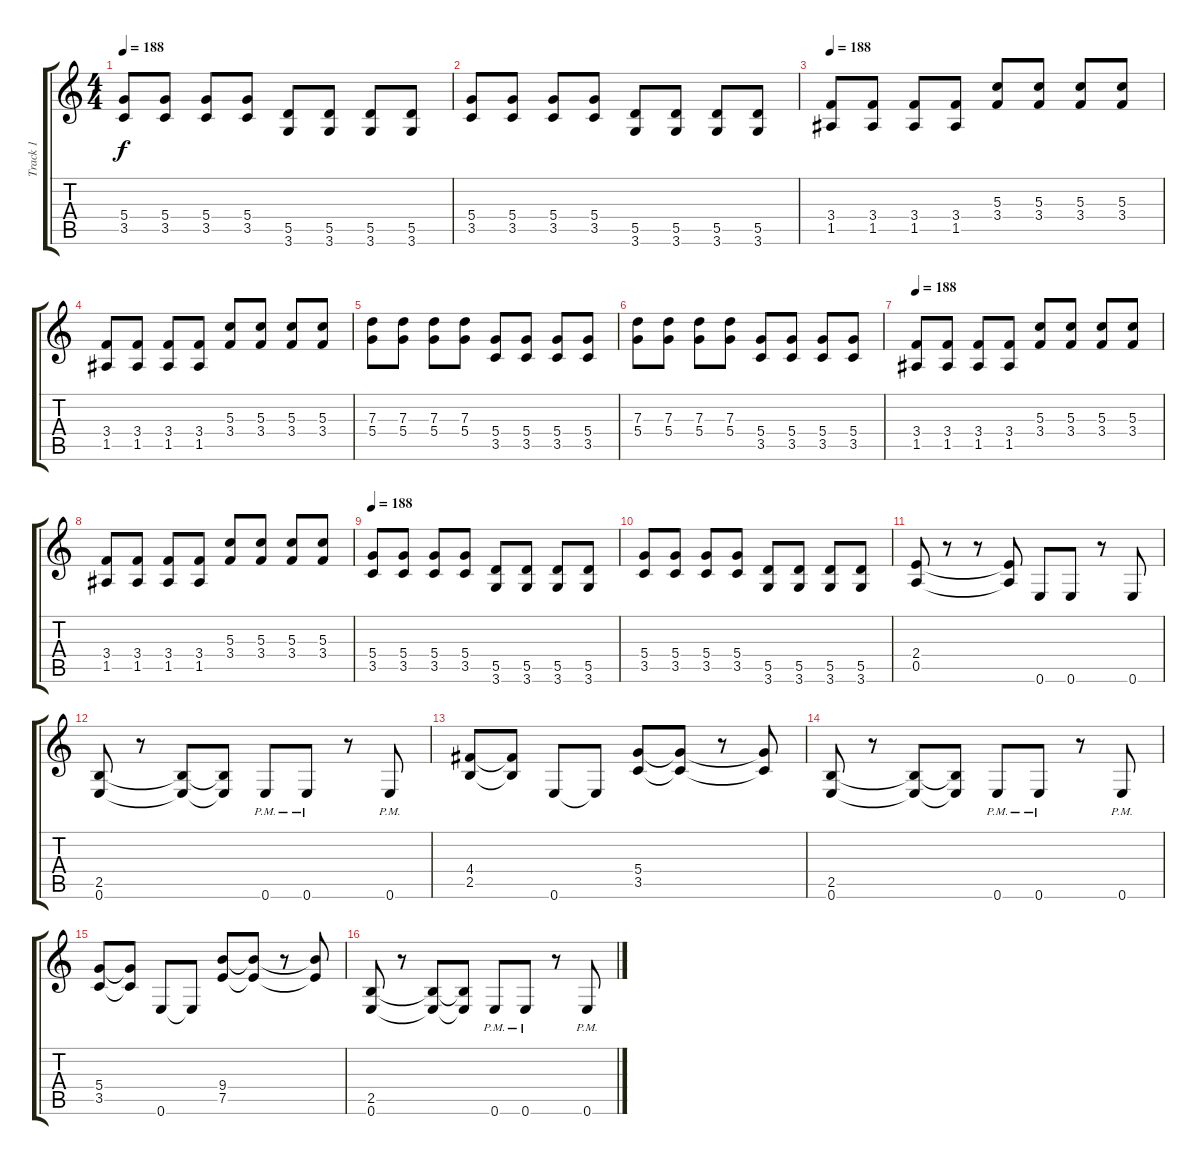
\track ("Track 1" "Track 1") {instrument distortionguitar}
\staff {score tabs}
\tuning (E4 B3 G3 D3 A2 E2) {hide}
\ts (4 4)
\tempo 188
\clef g2
\ks c
(5.4 3.5).8{dy f} (5.4 3.5).8 (5.4 3.5).8 (5.4 3.5).8 (5.5 3.6).8 (5.5 3.6).8 (5.5 3.6).8 (5.5 3.6).8 |
(5.4 3.5).8 (5.4 3.5).8 (5.4 3.5).8 (5.4 3.5).8 (5.5 3.6).8 (5.5 3.6).8 (5.5 3.6).8 (5.5 3.6).8 |
\tempo 188
(3.4 1.5).8 (3.4 1.5).8 (3.4 1.5).8 (3.4 1.5).8 (5.3 3.4).8 (5.3 3.4).8 (5.3 3.4).8 (5.3 3.4).8 |
(3.4 1.5).8 (3.4 1.5).8 (3.4 1.5).8 (3.4 1.5).8 (5.3 3.4).8 (5.3 3.4).8 (5.3 3.4).8 (5.3 3.4).8 |
(7.3 5.4).8 (7.3 5.4).8 (7.3 5.4).8 (7.3 5.4).8 (5.4 3.5).8 (5.4 3.5).8 (5.4 3.5).8 (5.4 3.5).8 |
(7.3 5.4).8 (7.3 5.4).8 (7.3 5.4).8 (7.3 5.4).8 (5.4 3.5).8 (5.4 3.5).8 (5.4 3.5).8 (5.4 3.5).8 |
\tempo 188
(3.4 1.5).8 (3.4 1.5).8 (3.4 1.5).8 (3.4 1.5).8 (5.3 3.4).8 (5.3 3.4).8 (5.3 3.4).8 (5.3 3.4).8 |
(3.4 1.5).8 (3.4 1.5).8 (3.4 1.5).8 (3.4 1.5).8 (5.3 3.4).8 (5.3 3.4).8 (5.3 3.4).8 (5.3 3.4).8 |
\tempo 188
(5.4 3.5).8 (5.4 3.5).8 (5.4 3.5).8 (5.4 3.5).8 (5.5 3.6).8 (5.5 3.6).8 (5.5 3.6).8 (5.5 3.6).8 |
(5.4 3.5).8 (5.4 3.5).8 (5.4 3.5).8 (5.4 3.5).8 (5.5 3.6).8 (5.5 3.6).8 (5.5 3.6).8 (5.5 3.6).8 |
(2.4 0.5).8 r.8 r.8 (2.4{t} 0.5{t}).8 0.6.8 0.6.8 r.8 0.6.8 |
(2.5 0.6).8 r.8 (2.5{t} 0.6{t}).8 (2.5{t} 0.6{t}).8 0.6{pm}.8 0.6{pm}.8 r.8 0.6{pm}.8 |
(4.4 2.5).8 (4.4{t} 2.5{t}).8 0.6.8 0.6{t}.8 (5.4 3.5).8 (5.4{t} 3.5{t}).8 r.8 (5.4{t} 3.5{t}).8 |
(2.5 0.6).8 r.8 (2.5{t} 0.6{t}).8 (2.5{t} 0.6{t}).8 0.6{pm}.8 0.6{pm}.8 r.8 0.6{pm}.8 |
(5.4 3.5).8 (5.4{t} 3.5{t}).8 0.6.8 0.6{t}.8 (9.4 7.5).8 (9.4{t} 7.5{t}).8 r.8 (9.4{t} 7.5{t}).8 |
(2.5 0.6).8 r.8 (2.5{t} 0.6{t}).8 (2.5{t} 0.6{t}).8 0.6{pm}.8 0.6{pm}.8 r.8 0.6{pm}.8
